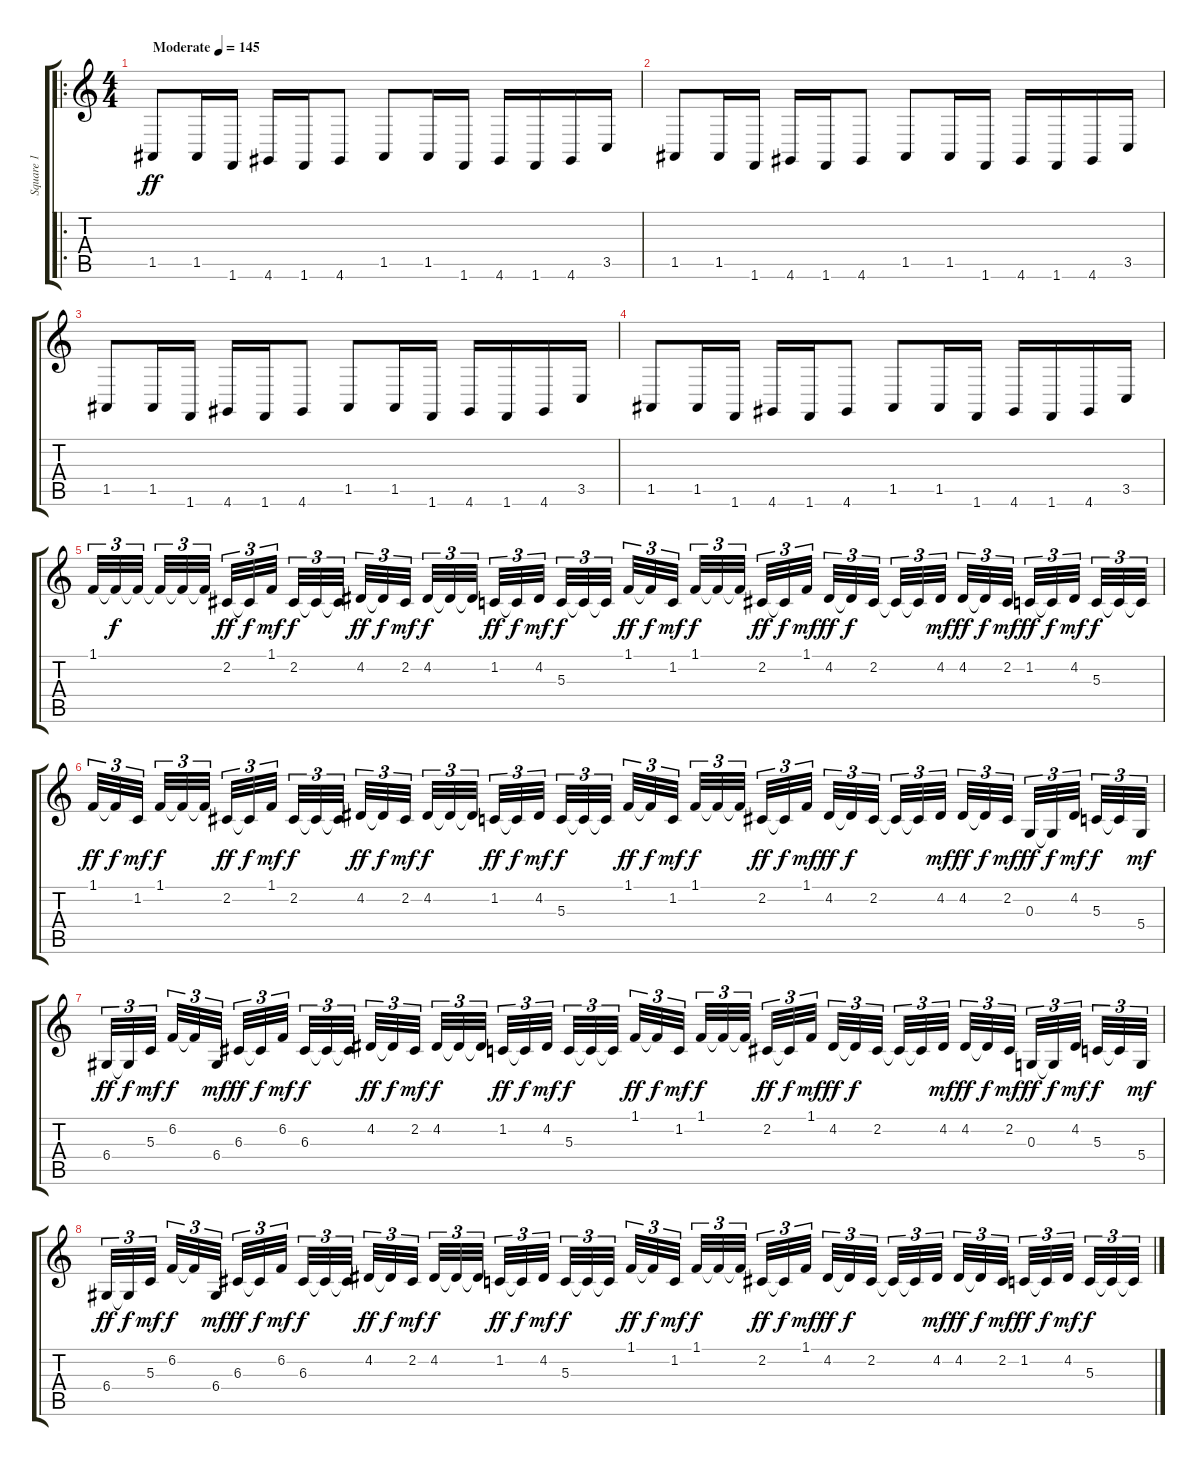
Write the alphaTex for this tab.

\track ("Square 1" "Square 1") {instrument lead1square}
\staff {score tabs}
\tuning (E4 B3 G3 D3 A2 E2) {hide}
\ro
\ts (4 4)
\tempo (145 "Moderate")
\clef g2
\ks c
1.5.8{dy ff instrument lead1square} 1.5.16 1.6.16 4.6.16 1.6.16 4.6.8 1.5.8 1.5.16 1.6.16 4.6.16 1.6.16 4.6.16 3.5.16 |
1.5.8 1.5.16 1.6.16 4.6.16 1.6.16 4.6.8 1.5.8 1.5.16 1.6.16 4.6.16 1.6.16 4.6.16 3.5.16 |
1.5.8 1.5.16 1.6.16 4.6.16 1.6.16 4.6.8 1.5.8 1.5.16 1.6.16 4.6.16 1.6.16 4.6.16 3.5.16 |
1.5.8 1.5.16 1.6.16 4.6.16 1.6.16 4.6.8 1.5.8 1.5.16 1.6.16 4.6.16 1.6.16 4.6.16 3.5.16 |
1.1.32{tu (3 2)} 1.1{t}.32{tu (3 2) dy f} 1.1{t}.32{tu (3 2) beam splitsecondary} 1.1{t}.32{tu (3 2)} 1.1{t}.32{tu (3 2)} 1.1{t}.32{tu (3 2) beam splitsecondary} 2.2.32{tu (3 2) dy ff} 2.2{t}.32{tu (3 2) dy f} 1.1.32{tu (3 2) dy mf beam splitsecondary} 2.2.32{tu (3 2) dy f} 2.2{t}.32{tu (3 2)} 2.2{t}.32{tu (3 2)} 4.2.32{tu (3 2) dy ff} 4.2{t}.32{tu (3 2) dy f} 2.2.32{tu (3 2) dy mf beam splitsecondary} 4.2.32{tu (3 2) dy f} 4.2{t}.32{tu (3 2)} 4.2{t}.32{tu (3 2) beam splitsecondary} 1.2.32{tu (3 2) dy ff} 1.2{t}.32{tu (3 2) dy f} 4.2.32{tu (3 2) dy mf beam splitsecondary} 5.3.32{tu (3 2) dy f} 5.3{t}.32{tu (3 2)} 5.3{t}.32{tu (3 2)} 1.1.32{tu (3 2) dy ff} 1.1{t}.32{tu (3 2) dy f} 1.2.32{tu (3 2) dy mf beam splitsecondary} 1.1.32{tu (3 2) dy f} 1.1{t}.32{tu (3 2)} 1.1{t}.32{tu (3 2) beam splitsecondary} 2.2.32{tu (3 2) dy ff} 2.2{t}.32{tu (3 2) dy f} 1.1.32{tu (3 2) dy mf beam splitsecondary} 4.2.32{tu (3 2) dy ff} 4.2{t}.32{tu (3 2) dy f} 2.2.32{tu (3 2)} 2.2{t}.32{tu (3 2)} 2.2{t}.32{tu (3 2)} 4.2.32{tu (3 2) dy mf beam splitsecondary} 4.2.32{tu (3 2) dy ff} 4.2{t}.32{tu (3 2) dy f} 2.2.32{tu (3 2) dy mf beam splitsecondary} 1.2.32{tu (3 2) dy ff} 1.2{t}.32{tu (3 2) dy f} 4.2.32{tu (3 2) dy mf beam splitsecondary} 5.3.32{tu (3 2) dy f} 5.3{t}.32{tu (3 2)} 5.3{t}.32{tu (3 2)} |
1.1.32{tu (3 2) dy ff} 1.1{t}.32{tu (3 2) dy f} 1.2.32{tu (3 2) dy mf beam splitsecondary} 1.1.32{tu (3 2) dy f} 1.1{t}.32{tu (3 2)} 1.1{t}.32{tu (3 2) beam splitsecondary} 2.2.32{tu (3 2) dy ff} 2.2{t}.32{tu (3 2) dy f} 1.1.32{tu (3 2) dy mf beam splitsecondary} 2.2.32{tu (3 2) dy f} 2.2{t}.32{tu (3 2)} 2.2{t}.32{tu (3 2)} 4.2.32{tu (3 2) dy ff} 4.2{t}.32{tu (3 2) dy f} 2.2.32{tu (3 2) dy mf beam splitsecondary} 4.2.32{tu (3 2) dy f} 4.2{t}.32{tu (3 2)} 4.2{t}.32{tu (3 2) beam splitsecondary} 1.2.32{tu (3 2) dy ff} 1.2{t}.32{tu (3 2) dy f} 4.2.32{tu (3 2) dy mf beam splitsecondary} 5.3.32{tu (3 2) dy f} 5.3{t}.32{tu (3 2)} 5.3{t}.32{tu (3 2)} 1.1.32{tu (3 2) dy ff} 1.1{t}.32{tu (3 2) dy f} 1.2.32{tu (3 2) dy mf beam splitsecondary} 1.1.32{tu (3 2) dy f} 1.1{t}.32{tu (3 2)} 1.1{t}.32{tu (3 2) beam splitsecondary} 2.2.32{tu (3 2) dy ff} 2.2{t}.32{tu (3 2) dy f} 1.1.32{tu (3 2) dy mf beam splitsecondary} 4.2.32{tu (3 2) dy ff} 4.2{t}.32{tu (3 2) dy f} 2.2.32{tu (3 2)} 2.2{t}.32{tu (3 2)} 2.2{t}.32{tu (3 2)} 4.2.32{tu (3 2) dy mf beam splitsecondary} 4.2.32{tu (3 2) dy ff} 4.2{t}.32{tu (3 2) dy f} 2.2.32{tu (3 2) dy mf beam splitsecondary} 0.3.32{tu (3 2) dy ff} 0.3{t}.32{tu (3 2) dy f} 4.2.32{tu (3 2) dy mf beam splitsecondary} 5.3.32{tu (3 2) dy f} 5.3{t}.32{tu (3 2)} 5.4.32{tu (3 2) dy mf} |
6.4.32{tu (3 2) dy ff} 6.4{t}.32{tu (3 2) dy f} 5.3.32{tu (3 2) dy mf beam splitsecondary} 6.2.32{tu (3 2) dy f} 6.2{t}.32{tu (3 2)} 6.4.32{tu (3 2) dy mf beam splitsecondary} 6.3.32{tu (3 2) dy ff} 6.3{t}.32{tu (3 2) dy f} 6.2.32{tu (3 2) dy mf beam splitsecondary} 6.3.32{tu (3 2) dy f} 6.3{t}.32{tu (3 2)} 6.3{t}.32{tu (3 2)} 4.2.32{tu (3 2) dy ff} 4.2{t}.32{tu (3 2) dy f} 2.2.32{tu (3 2) dy mf beam splitsecondary} 4.2.32{tu (3 2) dy f} 4.2{t}.32{tu (3 2)} 4.2{t}.32{tu (3 2) beam splitsecondary} 1.2.32{tu (3 2) dy ff} 1.2{t}.32{tu (3 2) dy f} 4.2.32{tu (3 2) dy mf beam splitsecondary} 5.3.32{tu (3 2) dy f} 5.3{t}.32{tu (3 2)} 5.3{t}.32{tu (3 2)} 1.1.32{tu (3 2) dy ff} 1.1{t}.32{tu (3 2) dy f} 1.2.32{tu (3 2) dy mf beam splitsecondary} 1.1.32{tu (3 2) dy f} 1.1{t}.32{tu (3 2)} 1.1{t}.32{tu (3 2) beam splitsecondary} 2.2.32{tu (3 2) dy ff} 2.2{t}.32{tu (3 2) dy f} 1.1.32{tu (3 2) dy mf beam splitsecondary} 4.2.32{tu (3 2) dy ff} 4.2{t}.32{tu (3 2) dy f} 2.2.32{tu (3 2)} 2.2{t}.32{tu (3 2)} 2.2{t}.32{tu (3 2)} 4.2.32{tu (3 2) dy mf beam splitsecondary} 4.2.32{tu (3 2) dy ff} 4.2{t}.32{tu (3 2) dy f} 2.2.32{tu (3 2) dy mf beam splitsecondary} 0.3.32{tu (3 2) dy ff} 0.3{t}.32{tu (3 2) dy f} 4.2.32{tu (3 2) dy mf beam splitsecondary} 5.3.32{tu (3 2) dy f} 5.3{t}.32{tu (3 2)} 5.4.32{tu (3 2) dy mf} |
6.4.32{tu (3 2) dy ff} 6.4{t}.32{tu (3 2) dy f} 5.3.32{tu (3 2) dy mf beam splitsecondary} 6.2.32{tu (3 2) dy f} 6.2{t}.32{tu (3 2)} 6.4.32{tu (3 2) dy mf beam splitsecondary} 6.3.32{tu (3 2) dy ff} 6.3{t}.32{tu (3 2) dy f} 6.2.32{tu (3 2) dy mf beam splitsecondary} 6.3.32{tu (3 2) dy f} 6.3{t}.32{tu (3 2)} 6.3{t}.32{tu (3 2)} 4.2.32{tu (3 2) dy ff} 4.2{t}.32{tu (3 2) dy f} 2.2.32{tu (3 2) dy mf beam splitsecondary} 4.2.32{tu (3 2) dy f} 4.2{t}.32{tu (3 2)} 4.2{t}.32{tu (3 2) beam splitsecondary} 1.2.32{tu (3 2) dy ff} 1.2{t}.32{tu (3 2) dy f} 4.2.32{tu (3 2) dy mf beam splitsecondary} 5.3.32{tu (3 2) dy f} 5.3{t}.32{tu (3 2)} 5.3{t}.32{tu (3 2)} 1.1.32{tu (3 2) dy ff} 1.1{t}.32{tu (3 2) dy f} 1.2.32{tu (3 2) dy mf beam splitsecondary} 1.1.32{tu (3 2) dy f} 1.1{t}.32{tu (3 2)} 1.1{t}.32{tu (3 2) beam splitsecondary} 2.2.32{tu (3 2) dy ff} 2.2{t}.32{tu (3 2) dy f} 1.1.32{tu (3 2) dy mf beam splitsecondary} 4.2.32{tu (3 2) dy ff} 4.2{t}.32{tu (3 2) dy f} 2.2.32{tu (3 2)} 2.2{t}.32{tu (3 2)} 2.2{t}.32{tu (3 2)} 4.2.32{tu (3 2) dy mf beam splitsecondary} 4.2.32{tu (3 2) dy ff} 4.2{t}.32{tu (3 2) dy f} 2.2.32{tu (3 2) dy mf beam splitsecondary} 1.2.32{tu (3 2) dy ff} 1.2{t}.32{tu (3 2) dy f} 4.2.32{tu (3 2) dy mf beam splitsecondary} 5.3.32{tu (3 2) dy f} 5.3{t}.32{tu (3 2)} 5.3{t}.32{tu (3 2)}
